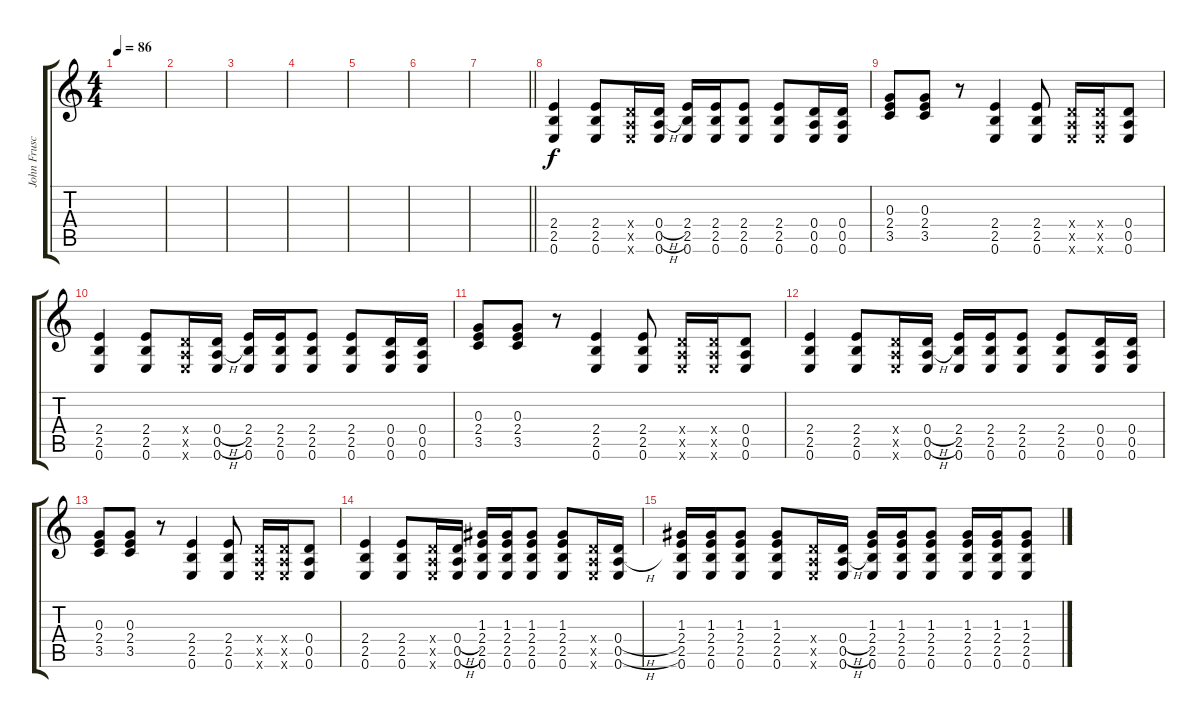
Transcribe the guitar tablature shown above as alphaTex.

\track ("John Frusciante 2" "John Frusc") {instrument overdrivenguitar}
\staff {score tabs}
\tuning (E4 B3 G3 D3 A2 E2) {hide}
\ts (4 4)
\tempo 86
\clef g2
\ks c
|
|
|
|
|
|
\barLineRight lightlight
|
(2.4 2.5 0.6).4 (2.4 2.5 0.6).8 (0.4{x} 0.5{x} 0.6{x}).16 (0.4{h} 0.5{h} 0.6).16 (2.4 2.5 0.6).16 (2.4 2.5 0.6).16 (2.4 2.5 0.6).8 (2.4 2.5 0.6).8 (0.4 0.5 0.6).16 (0.4 0.5 0.6).16 |
(0.3 2.4 3.5).8 (0.3 2.4 3.5).8 r.8 (2.4 2.5 0.6).4 (2.4 2.5 0.6).8 (0.4{x} 0.5{x} 0.6{x}).16 (0.4{x} 0.5{x} 0.6{x}).16 (0.4 0.5 0.6).8 |
(2.4 2.5 0.6).4 (2.4 2.5 0.6).8 (0.4{x} 0.5{x} 0.6{x}).16 (0.4{h} 0.5{h} 0.6).16 (2.4 2.5 0.6).16 (2.4 2.5 0.6).16 (2.4 2.5 0.6).8 (2.4 2.5 0.6).8 (0.4 0.5 0.6).16 (0.4 0.5 0.6).16 |
(0.3 2.4 3.5).8 (0.3 2.4 3.5).8 r.8 (2.4 2.5 0.6).4 (2.4 2.5 0.6).8 (0.4{x} 0.5{x} 0.6{x}).16 (0.4{x} 0.5{x} 0.6{x}).16 (0.4 0.5 0.6).8 |
(2.4 2.5 0.6).4 (2.4 2.5 0.6).8 (0.4{x} 0.5{x} 0.6{x}).16 (0.4{h} 0.5{h} 0.6).16 (2.4 2.5 0.6).16 (2.4 2.5 0.6).16 (2.4 2.5 0.6).8 (2.4 2.5 0.6).8 (0.4 0.5 0.6).16 (0.4 0.5 0.6).16 |
(0.3 2.4 3.5).8 (0.3 2.4 3.5).8 r.8 (2.4 2.5 0.6).4 (2.4 2.5 0.6).8 (0.4{x} 0.5{x} 0.6{x}).16 (0.4{x} 0.5{x} 0.6{x}).16 (0.4 0.5 0.6).8 |
(2.4 2.5 0.6).4 (2.4 2.5 0.6).8 (0.4{x} 0.5{x} 0.6{x}).16 (0.4{h} 0.5{h} 0.6).16 (1.3 2.4 2.5 0.6).16 (1.3 2.4 2.5 0.6).16 (1.3 2.4 2.5 0.6).8 (1.3 2.4 2.5 0.6).8 (0.4{x} 0.5{x} 0.6{x}).16 (0.4{h} 0.5{h} 0.6).16 |
(1.3 2.4 2.5 0.6).16 (1.3 2.4 2.5 0.6).16 (1.3 2.4 2.5 0.6).8 (1.3 2.4 2.5 0.6).8 (0.4{x} 0.5{x} 0.6{x}).16 (0.4{h} 0.5{h} 0.6).16 (1.3 2.4 2.5 0.6).16 (1.3 2.4 2.5 0.6).16 (1.3 2.4 2.5 0.6).8 (1.3 2.4 2.5 0.6).16 (1.3 2.4 2.5 0.6).16 (1.3 2.4 2.5 0.6).8
